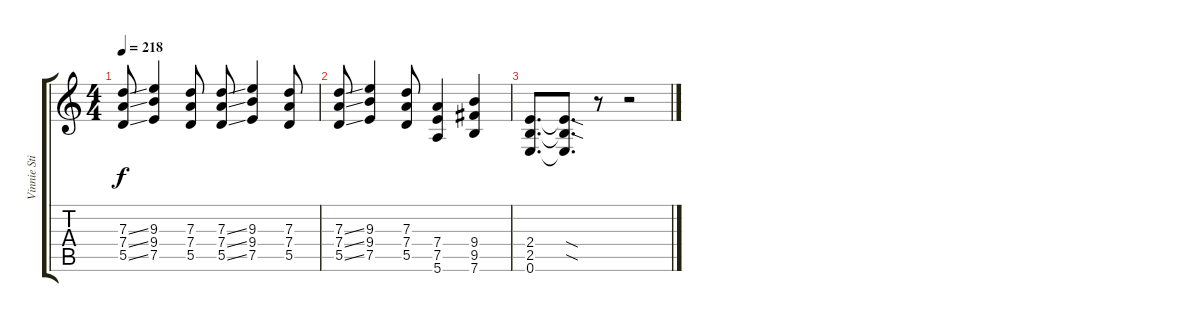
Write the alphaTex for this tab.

\track ("Vinnie Stigma" "Vinnie Sti") {instrument distortionguitar}
\staff {score tabs}
\tuning (E4 B3 G3 D3 A2 E2) {hide}
\ts (4 4)
\section ("" "")
\tempo 218
\clef g2
\ks c
(7.3{ss} 7.4{ss} 5.5{ss}).8{dy f} (9.3 9.4 7.5).4 (7.3 7.4 5.5).8 (7.3{ss} 7.4{ss} 5.5{ss}).8 (9.3 9.4 7.5).4 (7.3 7.4 5.5).8 |
(7.3{ss} 7.4{ss} 5.5{ss}).8 (9.3 9.4 7.5).4 (7.3 7.4 5.5).8 (7.4 7.5 5.6).4 (9.4 9.5 7.6).4 |
(2.4 2.5 0.6).8{d} (2.4{sod t} 2.5{sod t} 0.6{t}).8{d} r.8 r.2
